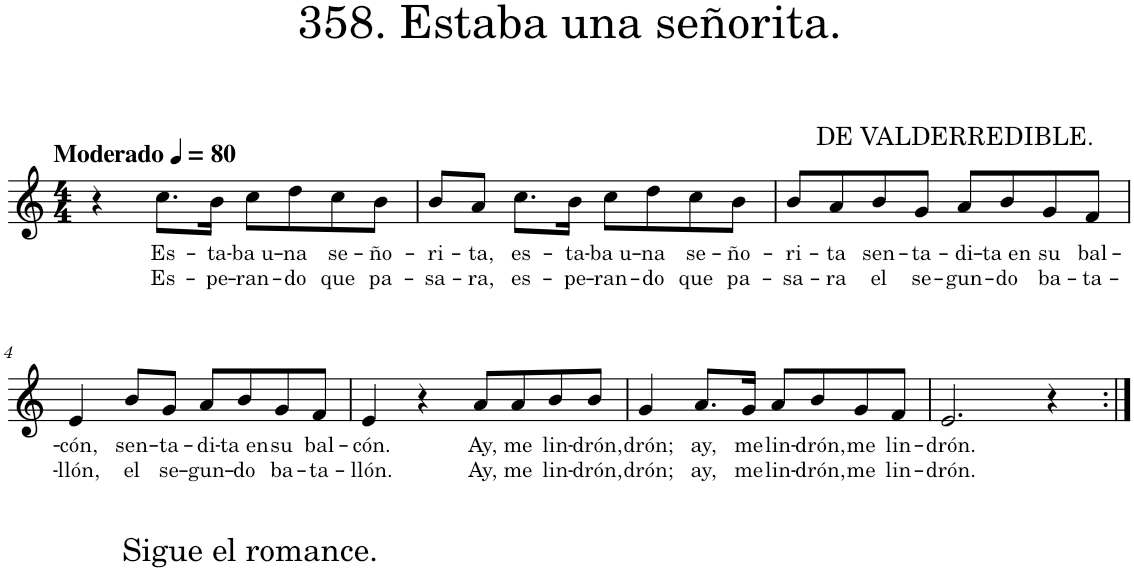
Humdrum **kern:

**kern	**text	**text
*part1	*part1	*part1
*staff1	*staff1	*staff1
*I"Piano	*	*
*I'Pno.	*	*
*clefG2	*	*
*k[]	*	*
*M4/4	*	*
=1	=1	=1
4r	.	.
*MM80	*	*
!LO:TX:a:B:t=Moderado	!	!
!	!LO:LY:b	!LO:LY:b
8.cc\L	Es-	Es-
!	!LO:LY:b	!LO:LY:b
16b\Jk	-ta-	-pe-
!	!LO:LY:b	!LO:LY:b
8cc\L	-ba u-	-ran-
!	!LO:LY:b	!LO:LY:b
8dd\	-na	-do
!	!LO:LY:b	!LO:LY:b
8cc\	se-	que
!	!LO:LY:b	!LO:LY:b
8b\J	-ño-	pa-
=2	=2	=2
!	!LO:LY:b	!LO:LY:b
8b/L	-ri-	-sa-
!	!LO:LY:b	!LO:LY:b
8a/J	-ta,	-ra,
!	!LO:LY:b	!LO:LY:b
8.cc\L	es-	es-
!	!LO:LY:b	!LO:LY:b
16b\Jk	-ta-	-pe-
!	!LO:LY:b	!LO:LY:b
8cc\L	-ba u-	-ran-
!	!LO:LY:b	!LO:LY:b
8dd\	-na	-do
!	!LO:LY:b	!LO:LY:b
8cc\	se-	que
!	!LO:LY:b	!LO:LY:b
8b\J	-ño-	pa-
=3	=3	=3
!LO:TX:a:t=DE VALDERREDIBLE.	!	!
!	!LO:LY:b	!LO:LY:b
8b/L	-ri-	-sa-
!	!LO:LY:b	!LO:LY:b
8a/	-ta	-ra
!	!LO:LY:b	!LO:LY:b
8b/	sen-	el
!	!LO:LY:b	!LO:LY:b
8g/J	-ta-	se-
!	!LO:LY:b	!LO:LY:b
8a/L	-di-	-gun-
!	!LO:LY:b	!LO:LY:b
8b/	-ta en	-do
!	!LO:LY:b	!LO:LY:b
8g/	su	ba-
!	!LO:LY:b	!LO:LY:b
8f/J	bal-	-ta-
!!LO:LB:g=z
=4	=4	=4
!	!LO:LY:b	!LO:LY:b
4e/	-cón,	-llón,
!LO:TX:b:t=Sigue el romance.	!	!
!	!LO:LY:b	!LO:LY:b
8b/L	sen-	el
!	!LO:LY:b	!LO:LY:b
8g/J	-ta-	se-
!	!LO:LY:b	!LO:LY:b
8a/L	-di-	-gun-
!	!LO:LY:b	!LO:LY:b
8b/	-ta en	-do
!	!LO:LY:b	!LO:LY:b
8g/	su	ba-
!	!LO:LY:b	!LO:LY:b
8f/J	bal-	-ta-
=5	=5	=5
!	!LO:LY:b	!LO:LY:b
4e/	-cón.	-llón.
4r	.	.
!	!LO:LY:b	!LO:LY:b
8a/L	Ay,	Ay,
!	!LO:LY:b	!LO:LY:b
8a/	me	me
!	!LO:LY:b	!LO:LY:b
8b/	lin-	lin-
!	!LO:LY:b	!LO:LY:b
8b/J	-drón,	-drón,
=6	=6	=6
!	!LO:LY:b	!LO:LY:b
4g/	drón;	drón;
!	!LO:LY:b	!LO:LY:b
8.a/L	ay,	ay,
!	!LO:LY:b	!LO:LY:b
16g/Jk	me	me
!	!LO:LY:b	!LO:LY:b
8a/L	lin-	lin-
!	!LO:LY:b	!LO:LY:b
8b/	-drón,	-drón,
!	!LO:LY:b	!LO:LY:b
8g/	me	me
!	!LO:LY:b	!LO:LY:b
8f/J	lin-	lin-
=7	=7	=7
!	!LO:LY:b	!LO:LY:b
2.e/	-drón.	-drón.
4r	.	.
=:|!	=:|!	=:|!
*-	*-	*-
